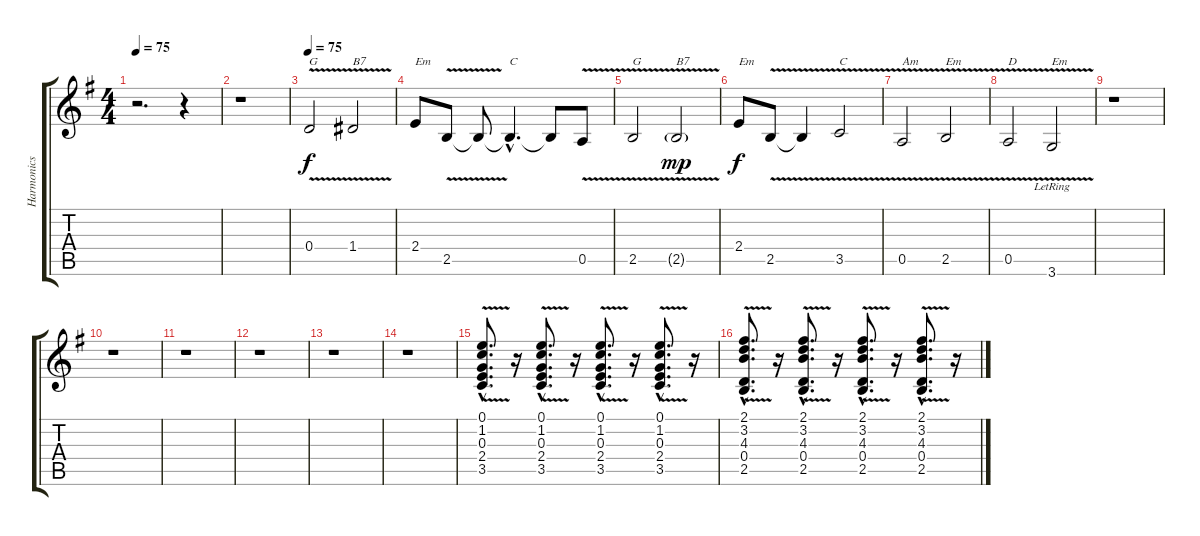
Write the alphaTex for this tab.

\track ("Harmonics" "Harmonics") {instrument guitarharmonics}
\staff {score tabs}
\tuning (E4 B3 G3 D3 A2 E2) {hide}
\ts (4 4)
\tempo 75
\clef g2
\ks g
r.2{d dy f instrument guitarharmonics} r.4 |
r.1 |
\tempo 75
0.4{v}.2{txt "G" volume 11} 1.4{v}.2{txt "B7"} |
2.4.8{txt "Em" volume 11} 2.5{v}.8 2.5{t}.8 2.5{hac t}.4{d txt "C"} 2.5{t}.8 0.5{v}.8 |
2.5{v}.2{txt "G" volume 11} 2.5{v g}.2{txt "B7" dy mp} |
2.4.8{txt "Em" dy f volume 11} 2.5{v}.8 2.5{t}.4 3.5{v}.2{txt "C"} |
0.5{v}.2{txt "Am" volume 11} 2.5{v}.2{txt "Em"} |
0.5{v}.2{txt "D" volume 11} 3.6{v lr}.2{txt "Em"} |
r.1 |
r.1 |
r.1 |
r.1 |
r.1 |
r.1 |
(0.1{v hac} 1.2{v hac} 0.3{v hac} 2.4{v hac} 3.5{v hac}).8{d volume 6} r.16 (0.1{v hac} 1.2{v hac} 0.3{v hac} 2.4{v hac} 3.5{v hac}).8{d volume 6} r.16 (0.1{v hac} 1.2{v hac} 0.3{v hac} 2.4{v hac} 3.5{v hac}).8{d volume 6} r.16 (0.1{v hac} 1.2{v hac} 0.3{v hac} 2.4{v hac} 3.5{v hac}).8{d volume 6} r.16 |
(2.1{v hac} 3.2{v hac} 4.3{v hac} 0.4{v hac} 2.5{v hac}).8{d volume 6} r.16 (2.1{v hac} 3.2{v hac} 4.3{v hac} 0.4{v hac} 2.5{v hac}).8{d volume 6} r.16 (2.1{v hac} 3.2{v hac} 4.3{v hac} 0.4{v hac} 2.5{v hac}).8{d volume 6} r.16 (2.1{v hac} 3.2{v hac} 4.3{v hac} 0.4{v hac} 2.5{v hac}).8{d volume 6} r.16
